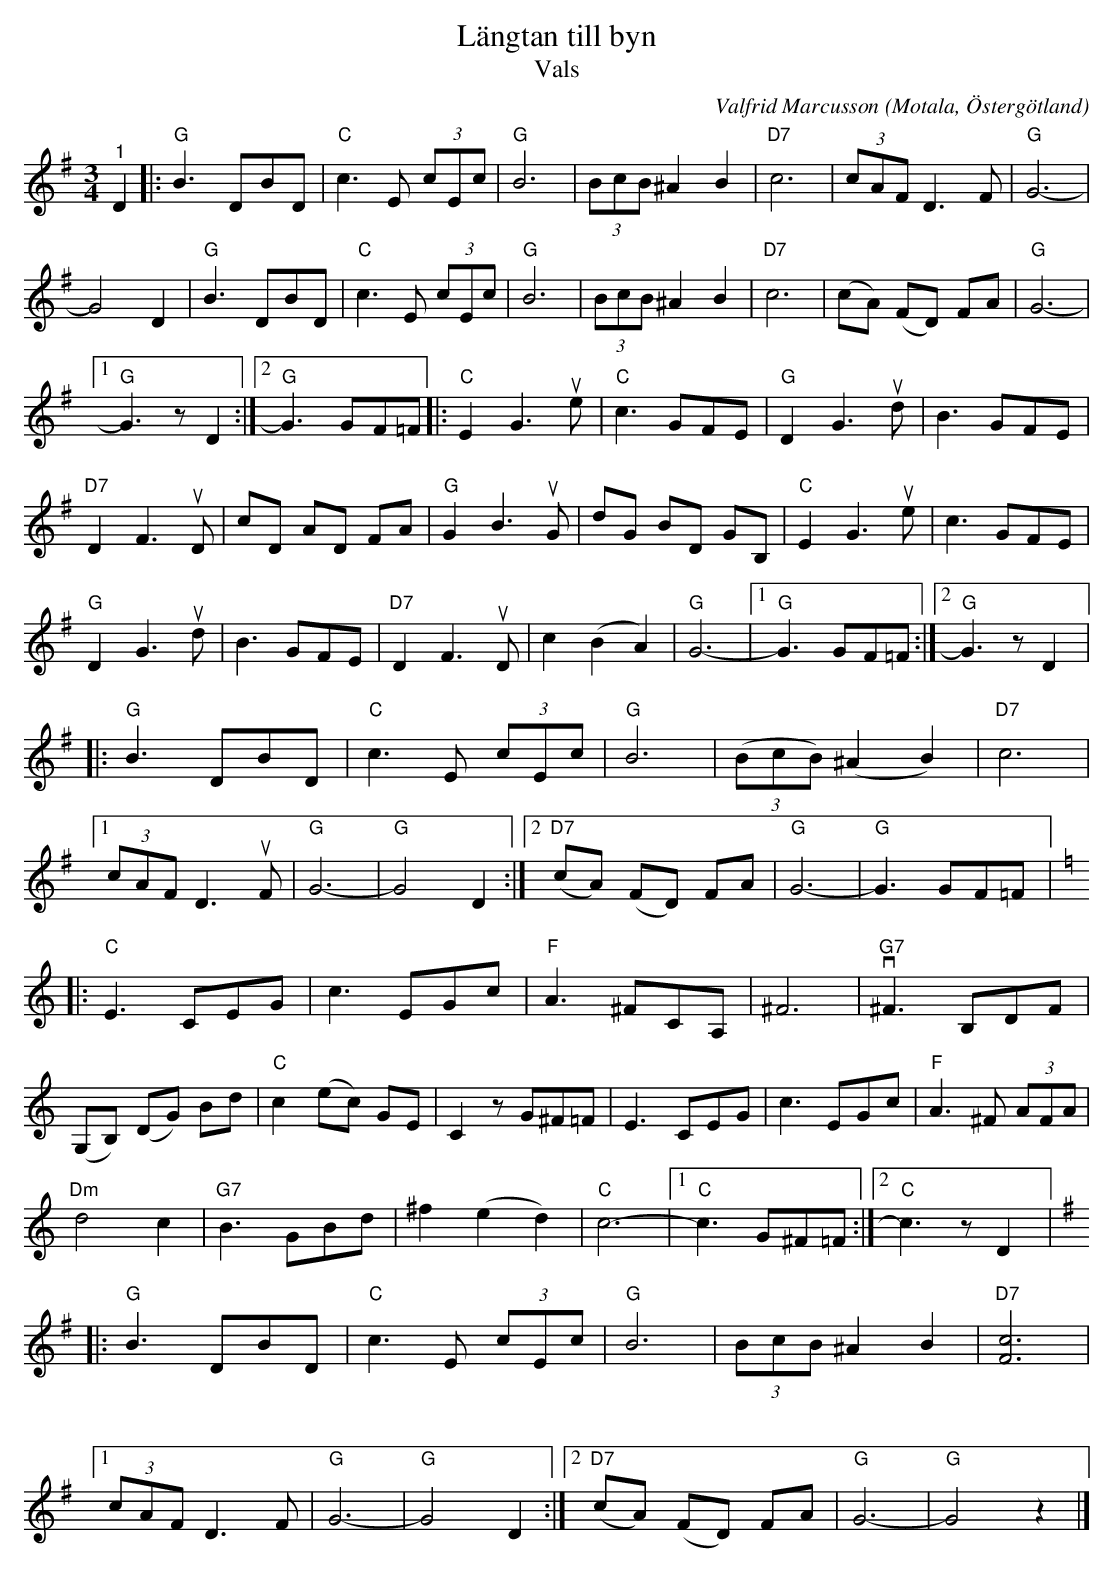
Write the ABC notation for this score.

X:1
T:Längtan till byn
T:Vals
C:Valfrid Marcusson
O:Motala, Östergötland
L:1/8
M:3/4
K:G
V:1
"^1" D2 |:"G" B3 DBD | "C" c3 E (3cEc | "G" B6 | (3BcB ^A2 B2 | "D7" c6 | (3cAF D3 F | "G" G6- |
G4 D2 | "G" B3 DBD |"C" c3 E (3cEc | "G" B6 | (3BcB ^A2 B2 |"D7" c6 | (cA) (FD) FA |"G" G6- |1
"G" G3 z D2 :|2 "G" G3 GF=F |: "C" E2 G3u e | "C" c3 GFE | "G" D2 G3u d | B3 GFE |
"D7" D2 F3u D | cD AD FA | "G" G2 B3u G | dG BD GB, | "C"E2 G3u e | c3 GFE |
"G" D2 G3u d | B3 GFE | "D7" D2 F3u D | c2 (B2 A2) |  "G" G6- |1 "G" G3 GF=F :|2 "G" G3 z D2 |:
"G" B3 DBD | "C" c3 E (3cEc | "G" B6 | (3(BcB) (^A2 B2) |"D7" c6 |1
(3cAF D3u F | "G" G6- | "G" G4 D2 :|2 "D7" (cA) (FD) FA | "G" G6- |"G" G3 GF=F |:
[K:C]"C" E3 CEG | c3 EGc |"F" A3 ^FCA, | ^F6 |v"G7" ^F3 B,DF |
(G,B,) (DG) Bd | "C" c2 (ec) GE | C2 z G^F=F | E3 CEG |  c3 EGc | "F" A3 ^F (3AFA |
"Dm" d4 c2 | "G7" B3 GBd | ^f2 (e2 d2) | "C" c6- |1 "C" c3 G^F=F :|2 "C" c3 z D2 |:
[K:G] "G" B3 DBD | "C" c3 E (3cEc | "G" B6 | (3BcB ^A2 B2 | "D7" [Fc]6 |1
(3cAF D3 F | "G" G6- | "G" G4 D2 :|2 "D7" (cA) (FD) FA | "G" G6- | "G" G4 z2 |]
